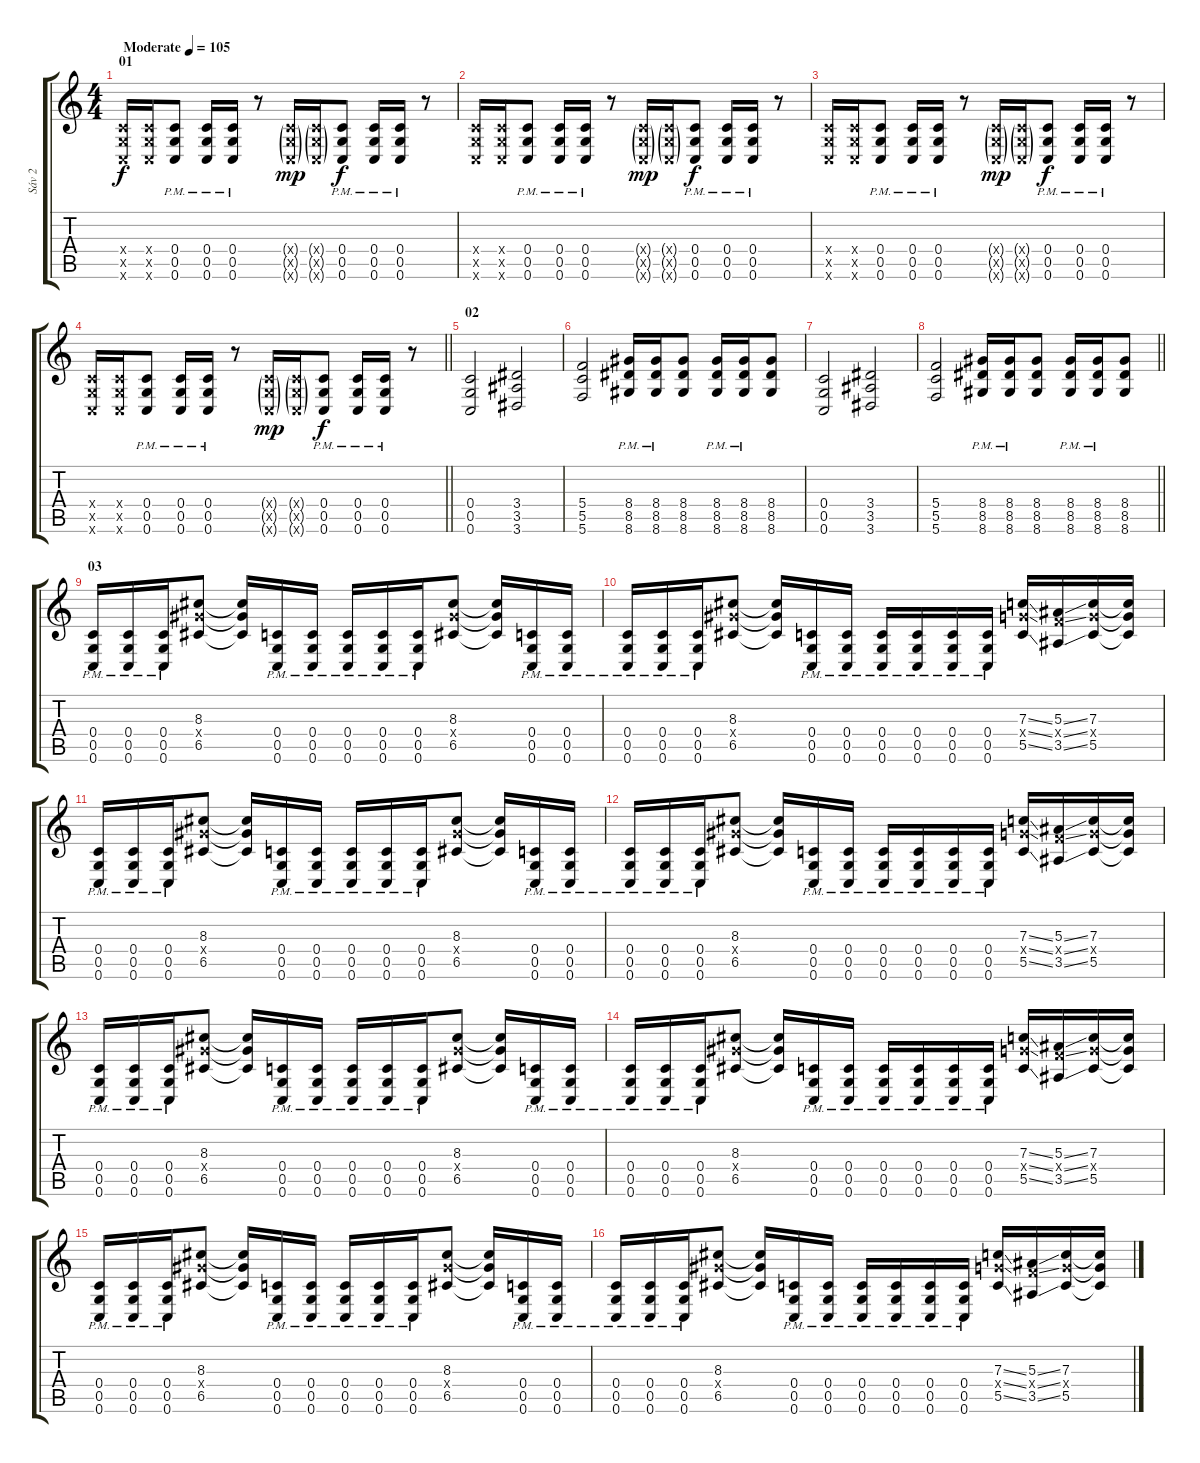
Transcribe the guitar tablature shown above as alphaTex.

\track ("Sáv 2" "Sáv 2") {instrument distortionguitar}
\staff {score tabs}
\tuning (D4 A3 F3 C3 G2 C2) {hide}
\ts (4 4)
\section ("" "01")
\tempo (105 "Moderate")
\clef g2
\ks c
(0.4{x} 0.5{x} 0.6{x}).16{dy f instrument distortionguitar} (0.4{x} 0.5{x} 0.6{x}).16 (0.4{pm} 0.5{pm} 0.6{pm}).8 (0.4{pm} 0.5{pm} 0.6{pm}).16 (0.4{pm} 0.5{pm} 0.6{pm}).16 r.8 (0.4{g x} 0.5{g x} 0.6{g x}).16{dy mp} (0.4{g x} 0.5{g x} 0.6{g x}).16 (0.4{pm} 0.5{pm} 0.6{pm}).8{dy f} (0.4{pm} 0.5{pm} 0.6{pm}).16 (0.4{pm} 0.5{pm} 0.6{pm}).16 r.8 |
(0.4{x} 0.5{x} 0.6{x}).16 (0.4{x} 0.5{x} 0.6{x}).16 (0.4{pm} 0.5{pm} 0.6{pm}).8 (0.4{pm} 0.5{pm} 0.6{pm}).16 (0.4{pm} 0.5{pm} 0.6{pm}).16 r.8 (0.4{g x} 0.5{g x} 0.6{g x}).16{dy mp} (0.4{g x} 0.5{g x} 0.6{g x}).16 (0.4{pm} 0.5{pm} 0.6{pm}).8{dy f} (0.4{pm} 0.5{pm} 0.6{pm}).16 (0.4{pm} 0.5{pm} 0.6{pm}).16 r.8 |
(0.4{x} 0.5{x} 0.6{x}).16 (0.4{x} 0.5{x} 0.6{x}).16 (0.4{pm} 0.5{pm} 0.6{pm}).8 (0.4{pm} 0.5{pm} 0.6{pm}).16 (0.4{pm} 0.5{pm} 0.6{pm}).16 r.8 (0.4{g x} 0.5{g x} 0.6{g x}).16{dy mp} (0.4{g x} 0.5{g x} 0.6{g x}).16 (0.4{pm} 0.5{pm} 0.6{pm}).8{dy f} (0.4{pm} 0.5{pm} 0.6{pm}).16 (0.4{pm} 0.5{pm} 0.6{pm}).16 r.8 |
\barLineRight lightlight
(0.4{x} 0.5{x} 0.6{x}).16 (0.4{x} 0.5{x} 0.6{x}).16 (0.4{pm} 0.5{pm} 0.6{pm}).8 (0.4{pm} 0.5{pm} 0.6{pm}).16 (0.4{pm} 0.5{pm} 0.6{pm}).16 r.8 (0.4{g x} 0.5{g x} 0.6{g x}).16{dy mp} (0.4{g x} 0.5{g x} 0.6{g x}).16 (0.4{pm} 0.5{pm} 0.6{pm}).8{dy f} (0.4{pm} 0.5{pm} 0.6{pm}).16 (0.4{pm} 0.5{pm} 0.6{pm}).16 r.8 |
\section ("" "02")
(0.4 0.5 0.6).2 (3.4 3.5 3.6).2 |
(5.4 5.5 5.6).2 (8.4{pm} 8.5{pm} 8.6{pm}).16 (8.4{pm} 8.5{pm} 8.6{pm}).16 (8.4 8.5 8.6).8 (8.4{pm} 8.5{pm} 8.6{pm}).16 (8.4{pm} 8.5{pm} 8.6{pm}).16 (8.4 8.5 8.6).8 |
(0.4 0.5 0.6).2 (3.4 3.5 3.6).2 |
\barLineRight lightlight
(5.4 5.5 5.6).2 (8.4{pm} 8.5{pm} 8.6{pm}).16 (8.4{pm} 8.5{pm} 8.6{pm}).16 (8.4 8.5 8.6).8 (8.4{pm} 8.5{pm} 8.6{pm}).16 (8.4{pm} 8.5{pm} 8.6{pm}).16 (8.4 8.5 8.6).8 |
\section ("" "03")
(0.4{pm} 0.5{pm} 0.6{pm}).16 (0.4{pm} 0.5{pm} 0.6{pm}).16 (0.4{pm} 0.5{pm} 0.6{pm}).16 (8.3 8.4{x} 6.5).8 (8.3{t} 8.4{t} 6.5{t}).16 (0.4{pm} 0.5{pm} 0.6{pm}).16 (0.4{pm} 0.5{pm} 0.6{pm}).16 (0.4{pm} 0.5{pm} 0.6{pm}).16 (0.4{pm} 0.5{pm} 0.6{pm}).16 (0.4{pm} 0.5{pm} 0.6{pm}).16 (8.3 8.4{x} 6.5).8 (8.3{t} 8.4{t} 6.5{t}).16 (0.4{pm} 0.5{pm} 0.6{pm}).16 (0.4{pm} 0.5{pm} 0.6{pm}).16 |
(0.4{pm} 0.5{pm} 0.6{pm}).16 (0.4{pm} 0.5{pm} 0.6{pm}).16 (0.4{pm} 0.5{pm} 0.6{pm}).16 (8.3 8.4{x} 6.5).8 (8.3{t} 8.4{t} 6.5{t}).16 (0.4{pm} 0.5{pm} 0.6{pm}).16 (0.4{pm} 0.5{pm} 0.6{pm}).16 (0.4{pm} 0.5{pm} 0.6{pm}).16 (0.4{pm} 0.5{pm} 0.6{pm}).16 (0.4{pm} 0.5{pm} 0.6{pm}).16 (0.4{pm} 0.5{pm} 0.6{pm}).16 (7.3{ss} 7.4{ss x} 5.5{ss}).16 (5.3{ss} 5.4{ss x} 3.5{ss}).16 (7.3 7.4{x} 5.5).16 (7.3{t} 7.4{t} 5.5{t}).16 |
(0.4{pm} 0.5{pm} 0.6{pm}).16 (0.4{pm} 0.5{pm} 0.6{pm}).16 (0.4{pm} 0.5{pm} 0.6{pm}).16 (8.3 8.4{x} 6.5).8 (8.3{t} 8.4{t} 6.5{t}).16 (0.4{pm} 0.5{pm} 0.6{pm}).16 (0.4{pm} 0.5{pm} 0.6{pm}).16 (0.4{pm} 0.5{pm} 0.6{pm}).16 (0.4{pm} 0.5{pm} 0.6{pm}).16 (0.4{pm} 0.5{pm} 0.6{pm}).16 (8.3 8.4{x} 6.5).8 (8.3{t} 8.4{t} 6.5{t}).16 (0.4{pm} 0.5{pm} 0.6{pm}).16 (0.4{pm} 0.5{pm} 0.6{pm}).16 |
(0.4{pm} 0.5{pm} 0.6{pm}).16 (0.4{pm} 0.5{pm} 0.6{pm}).16 (0.4{pm} 0.5{pm} 0.6{pm}).16 (8.3 8.4{x} 6.5).8 (8.3{t} 8.4{t} 6.5{t}).16 (0.4{pm} 0.5{pm} 0.6{pm}).16 (0.4{pm} 0.5{pm} 0.6{pm}).16 (0.4{pm} 0.5{pm} 0.6{pm}).16 (0.4{pm} 0.5{pm} 0.6{pm}).16 (0.4{pm} 0.5{pm} 0.6{pm}).16 (0.4{pm} 0.5{pm} 0.6{pm}).16 (7.3{ss} 7.4{ss x} 5.5{ss}).16 (5.3{ss} 5.4{ss x} 3.5{ss}).16 (7.3 7.4{x} 5.5).16 (7.3{t} 7.4{t} 5.5{t}).16 |
(0.4{pm} 0.5{pm} 0.6{pm}).16 (0.4{pm} 0.5{pm} 0.6{pm}).16 (0.4{pm} 0.5{pm} 0.6{pm}).16 (8.3 8.4{x} 6.5).8 (8.3{t} 8.4{t} 6.5{t}).16 (0.4{pm} 0.5{pm} 0.6{pm}).16 (0.4{pm} 0.5{pm} 0.6{pm}).16 (0.4{pm} 0.5{pm} 0.6{pm}).16 (0.4{pm} 0.5{pm} 0.6{pm}).16 (0.4{pm} 0.5{pm} 0.6{pm}).16 (8.3 8.4{x} 6.5).8 (8.3{t} 8.4{t} 6.5{t}).16 (0.4{pm} 0.5{pm} 0.6{pm}).16 (0.4{pm} 0.5{pm} 0.6{pm}).16 |
(0.4{pm} 0.5{pm} 0.6{pm}).16 (0.4{pm} 0.5{pm} 0.6{pm}).16 (0.4{pm} 0.5{pm} 0.6{pm}).16 (8.3 8.4{x} 6.5).8 (8.3{t} 8.4{t} 6.5{t}).16 (0.4{pm} 0.5{pm} 0.6{pm}).16 (0.4{pm} 0.5{pm} 0.6{pm}).16 (0.4{pm} 0.5{pm} 0.6{pm}).16 (0.4{pm} 0.5{pm} 0.6{pm}).16 (0.4{pm} 0.5{pm} 0.6{pm}).16 (0.4{pm} 0.5{pm} 0.6{pm}).16 (7.3{ss} 7.4{ss x} 5.5{ss}).16 (5.3{ss} 5.4{ss x} 3.5{ss}).16 (7.3 7.4{x} 5.5).16 (7.3{t} 7.4{t} 5.5{t}).16 |
(0.4{pm} 0.5{pm} 0.6{pm}).16 (0.4{pm} 0.5{pm} 0.6{pm}).16 (0.4{pm} 0.5{pm} 0.6{pm}).16 (8.3 8.4{x} 6.5).8 (8.3{t} 8.4{t} 6.5{t}).16 (0.4{pm} 0.5{pm} 0.6{pm}).16 (0.4{pm} 0.5{pm} 0.6{pm}).16 (0.4{pm} 0.5{pm} 0.6{pm}).16 (0.4{pm} 0.5{pm} 0.6{pm}).16 (0.4{pm} 0.5{pm} 0.6{pm}).16 (8.3 8.4{x} 6.5).8 (8.3{t} 8.4{t} 6.5{t}).16 (0.4{pm} 0.5{pm} 0.6{pm}).16 (0.4{pm} 0.5{pm} 0.6{pm}).16 |
(0.4{pm} 0.5{pm} 0.6{pm}).16 (0.4{pm} 0.5{pm} 0.6{pm}).16 (0.4{pm} 0.5{pm} 0.6{pm}).16 (8.3 8.4{x} 6.5).8 (8.3{t} 8.4{t} 6.5{t}).16 (0.4{pm} 0.5{pm} 0.6{pm}).16 (0.4{pm} 0.5{pm} 0.6{pm}).16 (0.4{pm} 0.5{pm} 0.6{pm}).16 (0.4{pm} 0.5{pm} 0.6{pm}).16 (0.4{pm} 0.5{pm} 0.6{pm}).16 (0.4{pm} 0.5{pm} 0.6{pm}).16 (7.3{ss} 7.4{ss x} 5.5{ss}).16 (5.3{ss} 5.4{ss x} 3.5{ss}).16 (7.3 7.4{x} 5.5).16 (7.3{t} 7.4{t} 5.5{t}).16
